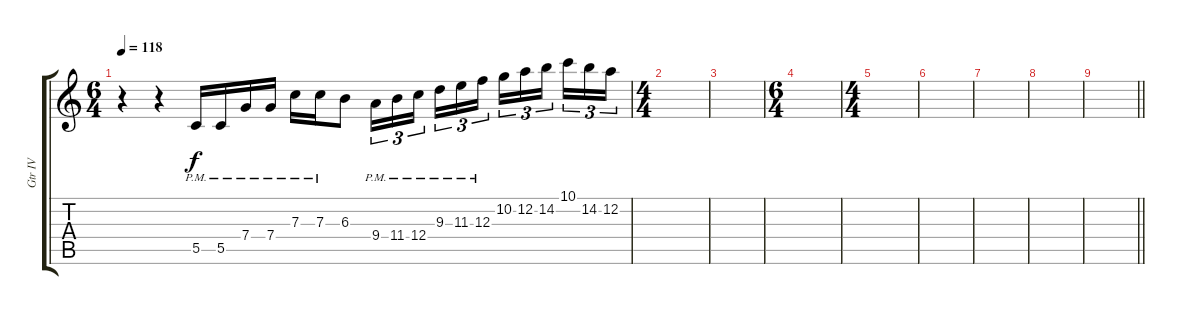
\track ("Gtr IV" "Gtr IV") {instrument overdrivenguitar}
\staff {score tabs}
\tuning (D4 A3 F3 C3 G2 D2) {hide}
\ts (6 4)
\tempo 118
\clef g2
\ks c
r.4{dy f volume 15 balance 14} r.4 5.5{pm}.16 5.5{pm}.16 7.4{pm}.16 7.4{pm}.16 7.3{pm}.16 7.3{pm}.16 6.3.8 9.4{pm}.16{tu (3 2)} 11.4{pm}.16{tu (3 2)} 12.4{pm}.16{tu (3 2)} 9.3{pm}.16{tu (3 2)} 11.3{pm}.16{tu (3 2)} 12.3{pm}.16{tu (3 2)} 10.2.16{tu (3 2)} 12.2.16{tu (3 2)} 14.2.16{tu (3 2)} 10.1.16{tu (3 2)} 14.2.16{tu (3 2)} 12.2.16{tu (3 2)} |
\ts (4 4)
|
|
\ts (6 4)
|
\ts (4 4)
|
|
|
|
\barLineRight lightlight
